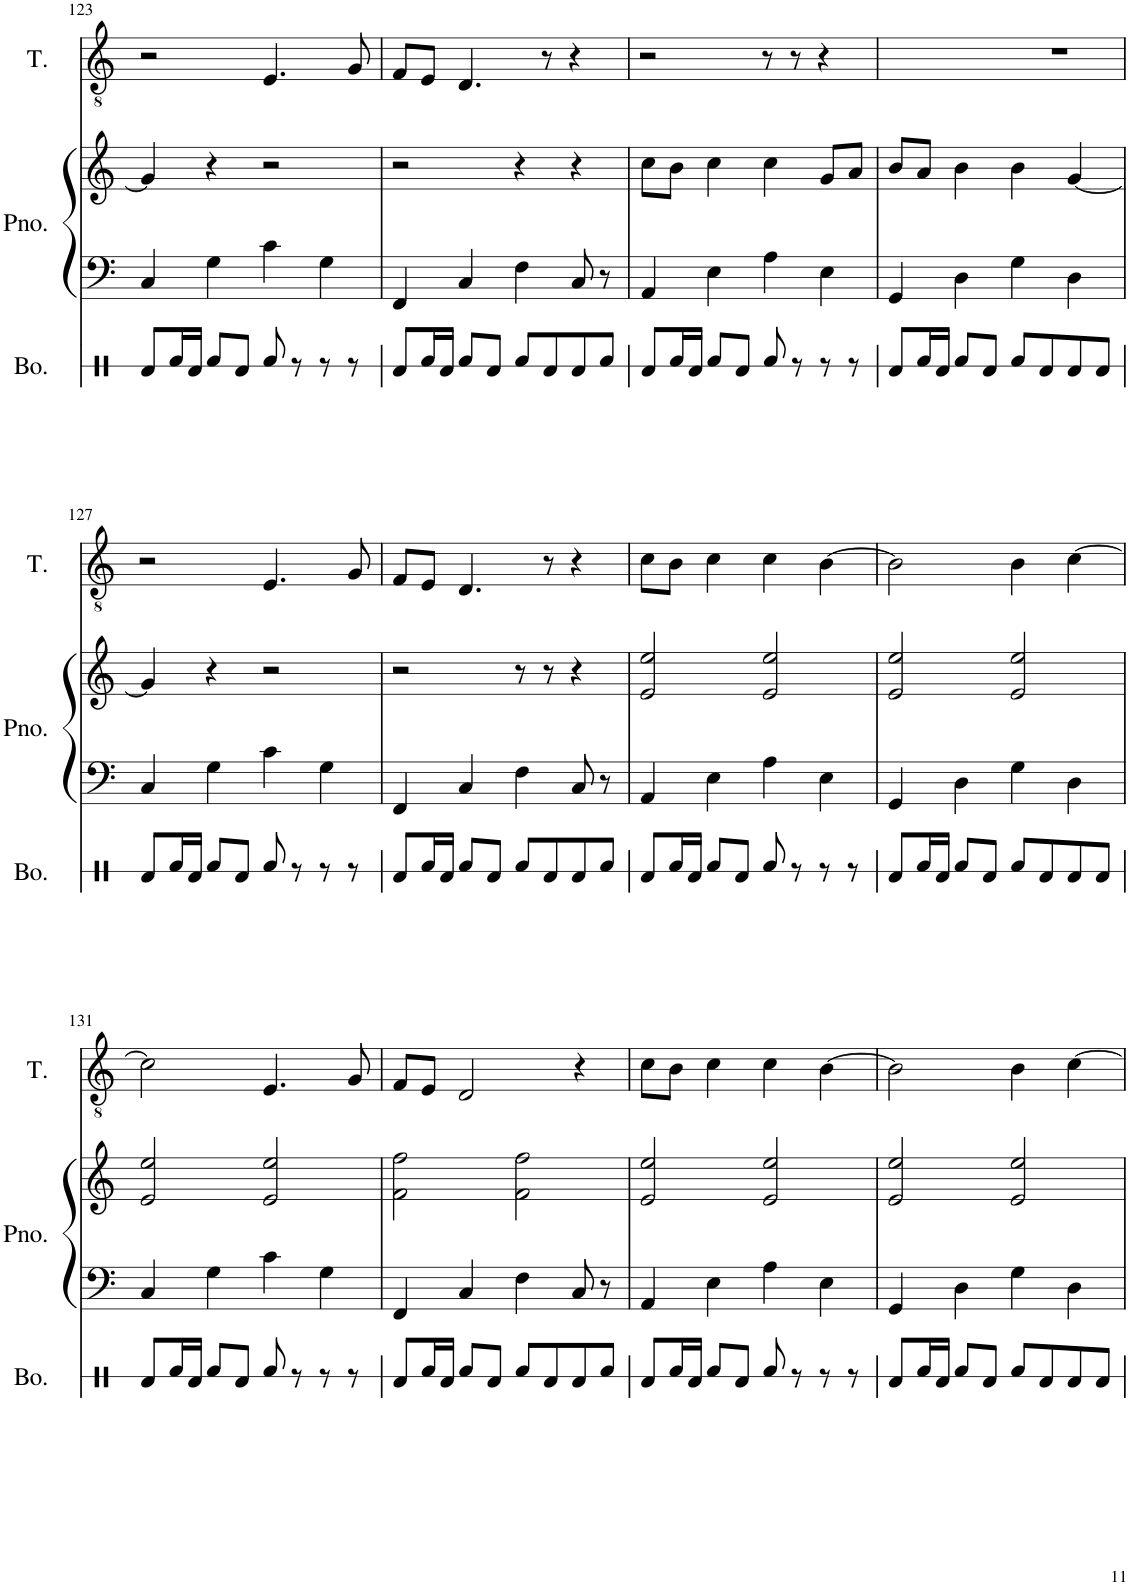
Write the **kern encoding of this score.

**kern	**kern	**kern	**kern
*part3	*part2	*part2	*part1
*staff4	*staff3	*staff2	*staff1
*I"Bongos	*I"Piano	*	*I"Tenor
*I'Bo.	*I'Pno.	*	*I'T.
!!LO:PB:g=z
*clefX	*clefF4	*clefG2	*clefGv2
*	*	*	*Trd1c2
*k[]	*k[]	*k[]	*k[]
*M4/4	*M4/4	*M4/4	*M4/4
=123	=123	=123	=123
8Rd/L	4C/	4g/]	2r
16Rf/L	.	.	.
16Rd/JJ	.	.	.
8Rf/L	4G\	4r	.
8Rd/J	.	.	.
8Rf/	4c\	2r	4.E/
8r	.	.	.
8r	4G\	.	.
8r	.	.	8G/
=124	=124	=124	=124
8Rd/L	4FF/	2r	8F/L
16Rf/L	.	.	8E/J
16Rd/JJ	.	.	.
8Rf/L	4C/	.	4.D/
8Rd/J	.	.	.
8Rf/L	4F\	4r	.
8Rd/	.	.	8r
8Rd/	8C/	4r	4r
8Rf/J	8r	.	.
=125	=125	=125	=125
8Rd/L	4AA/	8cc\L	2r
16Rf/L	.	8b\J	.
16Rd/JJ	.	.	.
8Rf/L	4E\	4cc\	.
8Rd/J	.	.	.
8Rf/	4A\	4cc\	8r
8r	.	.	8r
8r	4E\	8g/L	4r
8r	.	8a/J	.
=126	=126	=126	=126
8Rd/L	4GG/	8b/L	1r
16Rf/L	.	8a/J	.
16Rd/JJ	.	.	.
8Rf/L	4D\	4b\	.
8Rd/J	.	.	.
8Rf/L	4G\	4b\	.
8Rd/	.	.	.
8Rd/	4D\	[4g/	.
8Rd/J	.	.	.
!!LO:LB:g=z
=127	=127	=127	=127
8Rd/L	4C/	4g/]	2r
16Rf/L	.	.	.
16Rd/JJ	.	.	.
8Rf/L	4G\	4r	.
8Rd/J	.	.	.
8Rf/	4c\	2r	4.E/
8r	.	.	.
8r	4G\	.	.
8r	.	.	8G/
=128	=128	=128	=128
8Rd/L	4FF/	2r	8F/L
16Rf/L	.	.	8E/J
16Rd/JJ	.	.	.
8Rf/L	4C/	.	4.D/
8Rd/J	.	.	.
8Rf/L	4F\	8r	.
8Rd/	.	8r	8r
8Rd/	8C/	4r	4r
8Rf/J	8r	.	.
=129	=129	=129	=129
8Rd/L	4AA/	2e/ 2ee/	8c\L
16Rf/L	.	.	8B\J
16Rd/JJ	.	.	.
8Rf/L	4E\	.	4c\
8Rd/J	.	.	.
8Rf/	4A\	2e/ 2ee/	4c\
8r	.	.	.
8r	4E\	.	[4B\
8r	.	.	.
=130	=130	=130	=130
8Rd/L	4GG/	2e/ 2ee/	2B\]
16Rf/L	.	.	.
16Rd/JJ	.	.	.
8Rf/L	4D\	.	.
8Rd/J	.	.	.
8Rf/L	4G\	2e/ 2ee/	4B\
8Rd/	.	.	.
8Rd/	4D\	.	[4c\
8Rd/J	.	.	.
!!LO:LB:g=z
=131	=131	=131	=131
8Rd/L	4C/	2e/ 2ee/	2c\]
16Rf/L	.	.	.
16Rd/JJ	.	.	.
8Rf/L	4G\	.	.
8Rd/J	.	.	.
8Rf/	4c\	2e/ 2ee/	4.E/
8r	.	.	.
8r	4G\	.	.
8r	.	.	8G/
=132	=132	=132	=132
8Rd/L	4FF/	2f\ 2ff\	8F/L
16Rf/L	.	.	8E/J
16Rd/JJ	.	.	.
8Rf/L	4C/	.	2D/
8Rd/J	.	.	.
8Rf/L	4F\	2f\ 2ff\	.
8Rd/	.	.	.
8Rd/	8C/	.	4r
8Rf/J	8r	.	.
=133	=133	=133	=133
8Rd/L	4AA/	2e/ 2ee/	8c\L
16Rf/L	.	.	8B\J
16Rd/JJ	.	.	.
8Rf/L	4E\	.	4c\
8Rd/J	.	.	.
8Rf/	4A\	2e/ 2ee/	4c\
8r	.	.	.
8r	4E\	.	[4B\
8r	.	.	.
=134	=134	=134	=134
8Rd/L	4GG/	2e/ 2ee/	2B\]
16Rf/L	.	.	.
16Rd/JJ	.	.	.
8Rf/L	4D\	.	.
8Rd/J	.	.	.
8Rf/L	4G\	2e/ 2ee/	4B\
8Rd/	.	.	.
8Rd/	4D\	.	[4c\
8Rd/J	.	.	.
=	=	=	=
*-	*-	*-	*-
